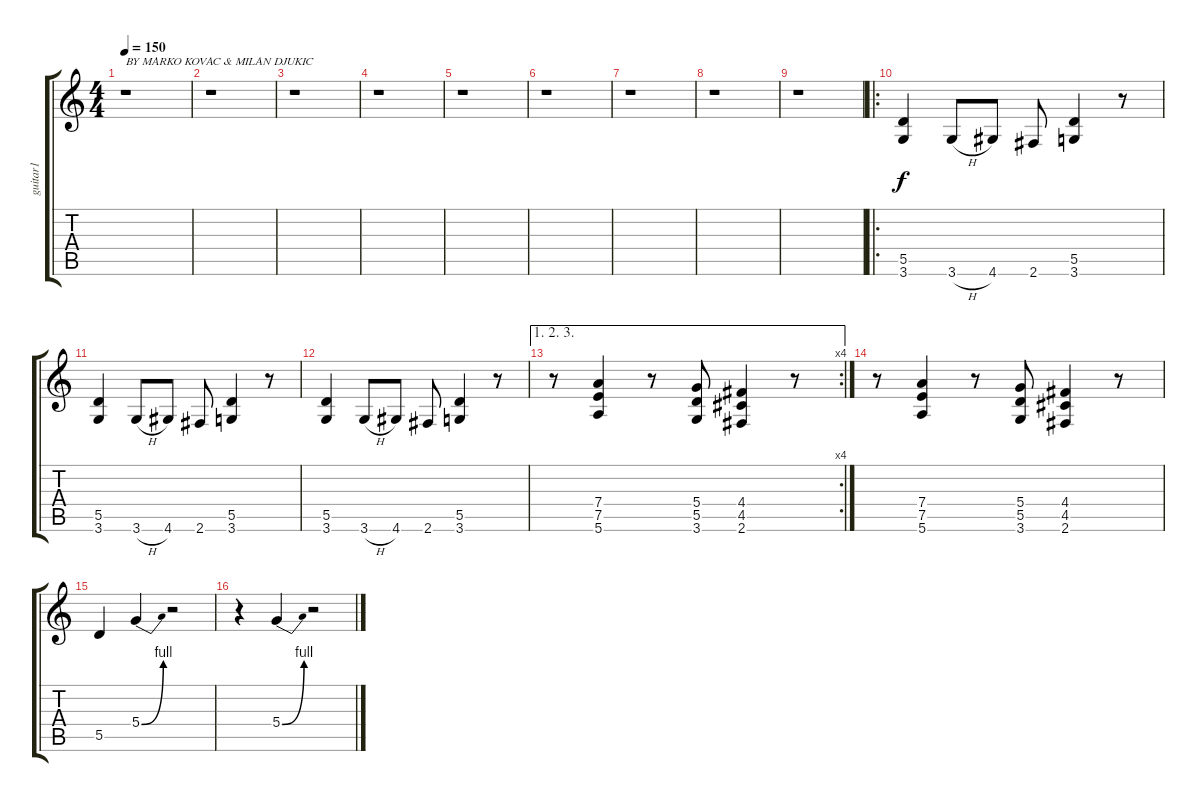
\track ("guitar1" "guitar1") {instrument distortionguitar}
\staff {score tabs}
\tuning (E4 B3 G3 D3 A2 E2) {hide}
\ts (4 4)
\tempo 150
\clef g2
\ks c
r.1{txt "BY MARKO KOVAC & MILAN DJUKIC" dy f instrument distortionguitar} |
r.1 |
r.1 |
r.1 |
r.1 |
r.1 |
r.1 |
r.1 |
r.1 |
\ro
(5.5 3.6).4 3.6{h}.8 4.6.8 2.6.8 (5.5 3.6).4 r.8 |
(5.5 3.6).4 3.6{h}.8 4.6.8 2.6.8 (5.5 3.6).4 r.8 |
(5.5 3.6).4 3.6{h}.8 4.6.8 2.6.8 (5.5 3.6).4 r.8 |
\ae (1 2 3)
\rc 4
r.8 (7.4 7.5 5.6).4 r.8 (5.4 5.5 3.6).8 (4.4 4.5 2.6).4 r.8 |
r.8 (7.4 7.5 5.6).4 r.8 (5.4 5.5 3.6).8 (4.4 4.5 2.6).4 r.8 |
5.5.4 5.4{be (bend 0 0 60 4)}.4 r.2 |
r.4 5.4{be (bend 0 0 60 4)}.4 r.2
